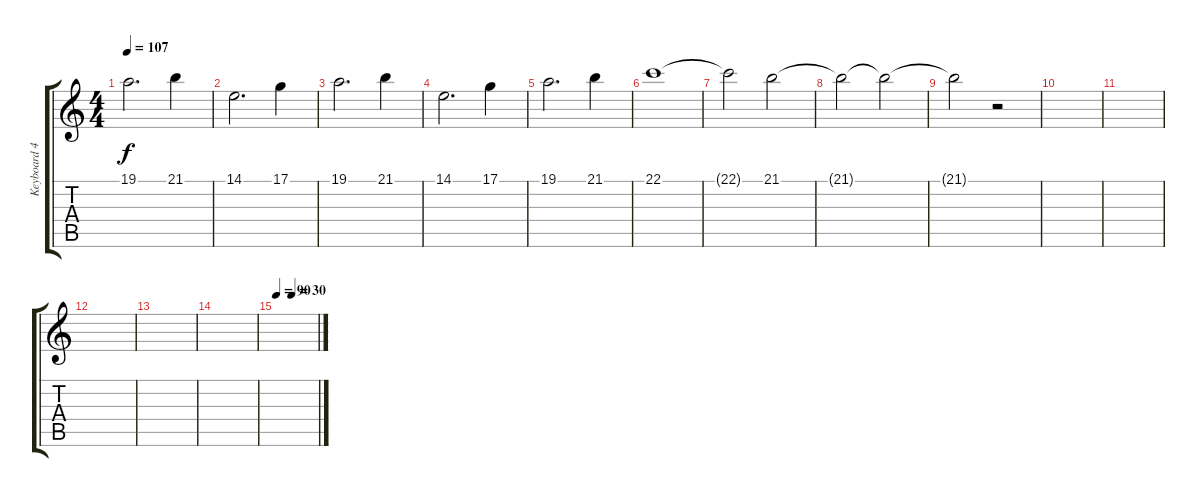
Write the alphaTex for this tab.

\track ("Keyboard 4" "Keyboard 4") {instrument lead1square}
\staff {score tabs}
\tuning (D4 A3 F3 C3 G2 C2) {hide}
\ts (4 4)
\tempo 107
\clef g2
\ks c
19.1.2{d dy f} 21.1.4 |
14.1.2{d} 17.1.4 |
19.1.2{d} 21.1.4 |
14.1.2{d} 17.1.4 |
19.1.2{d} 21.1.4 |
22.1.1 |
22.1{t}.2 21.1.2 |
21.1{t}.2 21.1{t}.2{volume 0} |
21.1{t}.2 r.2 |
|
|
|
|
|
\tempo 90
\tempo (30 0.375)
